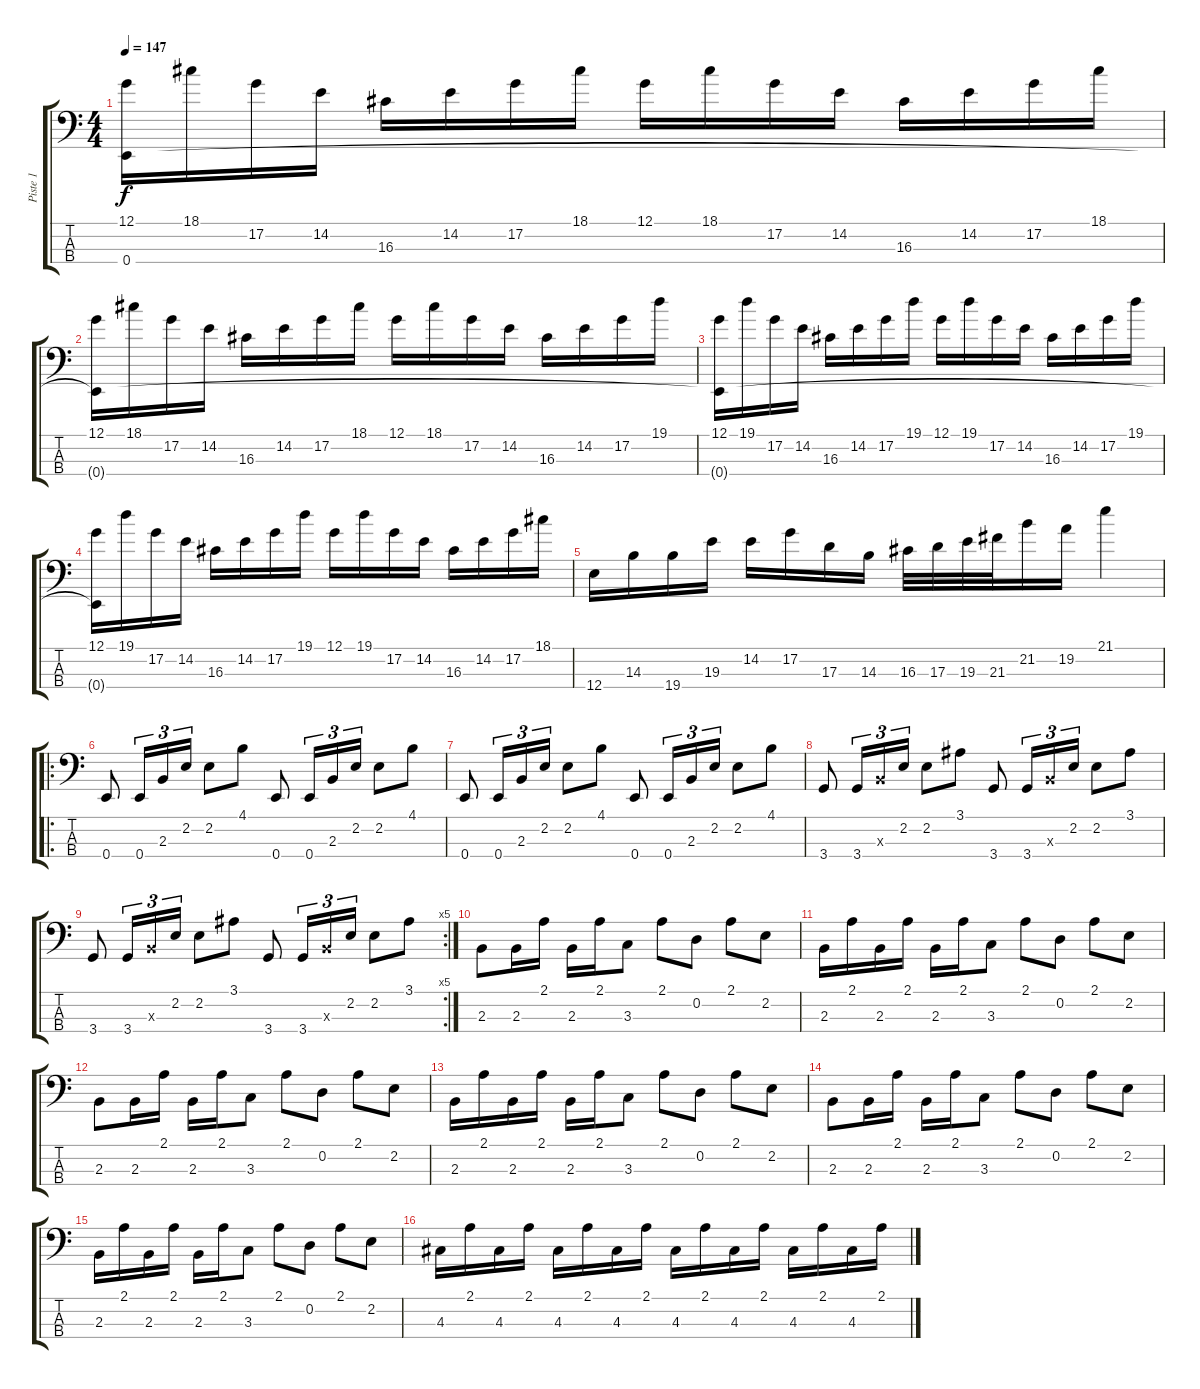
\track ("Piste 1" "Piste 1") {instrument electricbassfinger}
\staff {score tabs}
\tuning (G2 D2 A1 E1) {hide}
\ts (4 4)
\tempo 147
\clef f4
\ks c
(12.1 0.4).16{dy f} 18.1.16 17.2.16 14.2.16 16.3.16 14.2.16 17.2.16 18.1.16 12.1.16 18.1.16 17.2.16 14.2.16 16.3.16 14.2.16 17.2.16 18.1.16 |
(12.1 0.4{t}).16 18.1.16 17.2.16 14.2.16 16.3.16 14.2.16 17.2.16 18.1.16 12.1.16 18.1.16 17.2.16 14.2.16 16.3.16 14.2.16 17.2.16 19.1.16 |
(12.1 0.4{t}).16 19.1.16 17.2.16 14.2.16 16.3.16 14.2.16 17.2.16 19.1.16 12.1.16 19.1.16 17.2.16 14.2.16 16.3.16 14.2.16 17.2.16 19.1.16 |
(12.1 0.4{t}).16 19.1.16 17.2.16 14.2.16 16.3.16 14.2.16 17.2.16 19.1.16 12.1.16 19.1.16 17.2.16 14.2.16 16.3.16 14.2.16 17.2.16 18.1.16 |
12.4.16 14.3.16 19.4.16 19.3.16 14.2.16 17.2.16 17.3.16 14.3.16 16.3.32 17.3.32 19.3.32 21.3.32 21.2.16 19.2.16 21.1.4 |
\ro
0.4.8 0.4.16{tu (3 2)} 2.3.16{tu (3 2)} 2.2.16{tu (3 2)} 2.2.8 4.1.8 0.4.8 0.4.16{tu (3 2)} 2.3.16{tu (3 2)} 2.2.16{tu (3 2)} 2.2.8 4.1.8 |
0.4.8 0.4.16{tu (3 2)} 2.3.16{tu (3 2)} 2.2.16{tu (3 2)} 2.2.8 4.1.8 0.4.8 0.4.16{tu (3 2)} 2.3.16{tu (3 2)} 2.2.16{tu (3 2)} 2.2.8 4.1.8 |
3.4.8 3.4.16{tu (3 2)} 2.3{x}.16{tu (3 2)} 2.2.16{tu (3 2)} 2.2.8 3.1.8 3.4.8 3.4.16{tu (3 2)} 2.3{x}.16{tu (3 2)} 2.2.16{tu (3 2)} 2.2.8 3.1.8 |
\rc 5
3.4.8 3.4.16{tu (3 2)} 2.3{x}.16{tu (3 2)} 2.2.16{tu (3 2)} 2.2.8 3.1.8 3.4.8 3.4.16{tu (3 2)} 2.3{x}.16{tu (3 2)} 2.2.16{tu (3 2)} 2.2.8 3.1.8 |
2.3.8 2.3.16 2.1.16 2.3.16 2.1.16 3.3.8 2.1.8 0.2.8 2.1.8 2.2.8 |
2.3.16 2.1.16 2.3.16 2.1.16 2.3.16 2.1.16 3.3.8 2.1.8 0.2.8 2.1.8 2.2.8 |
2.3.8 2.3.16 2.1.16 2.3.16 2.1.16 3.3.8 2.1.8 0.2.8 2.1.8 2.2.8 |
2.3.16 2.1.16 2.3.16 2.1.16 2.3.16 2.1.16 3.3.8 2.1.8 0.2.8 2.1.8 2.2.8 |
2.3.8 2.3.16 2.1.16 2.3.16 2.1.16 3.3.8 2.1.8 0.2.8 2.1.8 2.2.8 |
2.3.16 2.1.16 2.3.16 2.1.16 2.3.16 2.1.16 3.3.8 2.1.8 0.2.8 2.1.8 2.2.8 |
4.3.16 2.1.16 4.3.16 2.1.16 4.3.16 2.1.16 4.3.16 2.1.16 4.3.16 2.1.16 4.3.16 2.1.16 4.3.16 2.1.16 4.3.16 2.1.16
